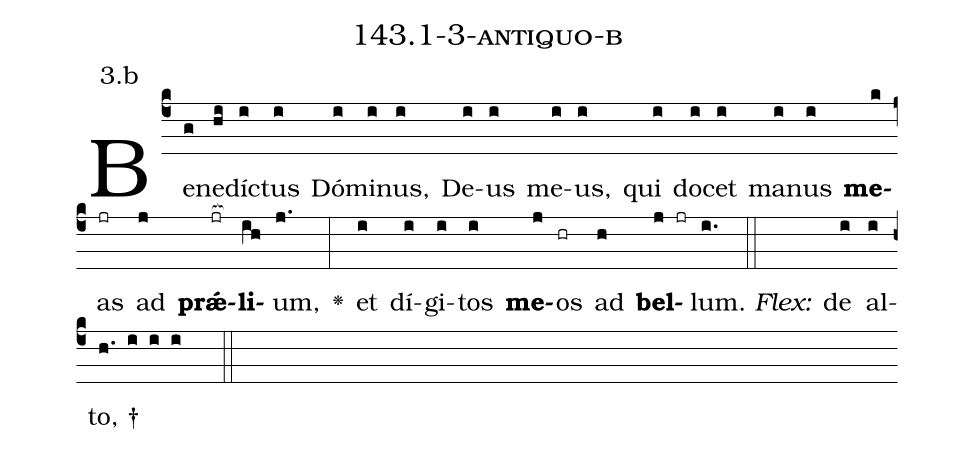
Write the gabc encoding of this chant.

name: 143.1-3-antiquo-b;
annotation: 3.b;
%%
(c4)Be(g)ne(hi)díc(i)tus(i) Dó(i)mi(i)nus,(i) De(i)us(i) me(i)us,(i) qui(i) do(i)cet(i) ma(i)nus(i) <b>me</b>(k)as(jr) ad(j) <b>prǽ</b>(jr[ocb:1{])<b>li</b>(ih[ocb:0}])um,(j.) <v>\greheightstar</v>(:) et(i) dí(i)gi(i)tos(i) <b>me</b>(j)os(hr) ad(h) <b>bel</b>(j jr)lum.(i.) (::)
<i>Flex:</i>()  de(i) al(i)to, †(h. i i i  ::)

%E(i) u(i) o(j) u(h) a(j) e.(i.) (::)
